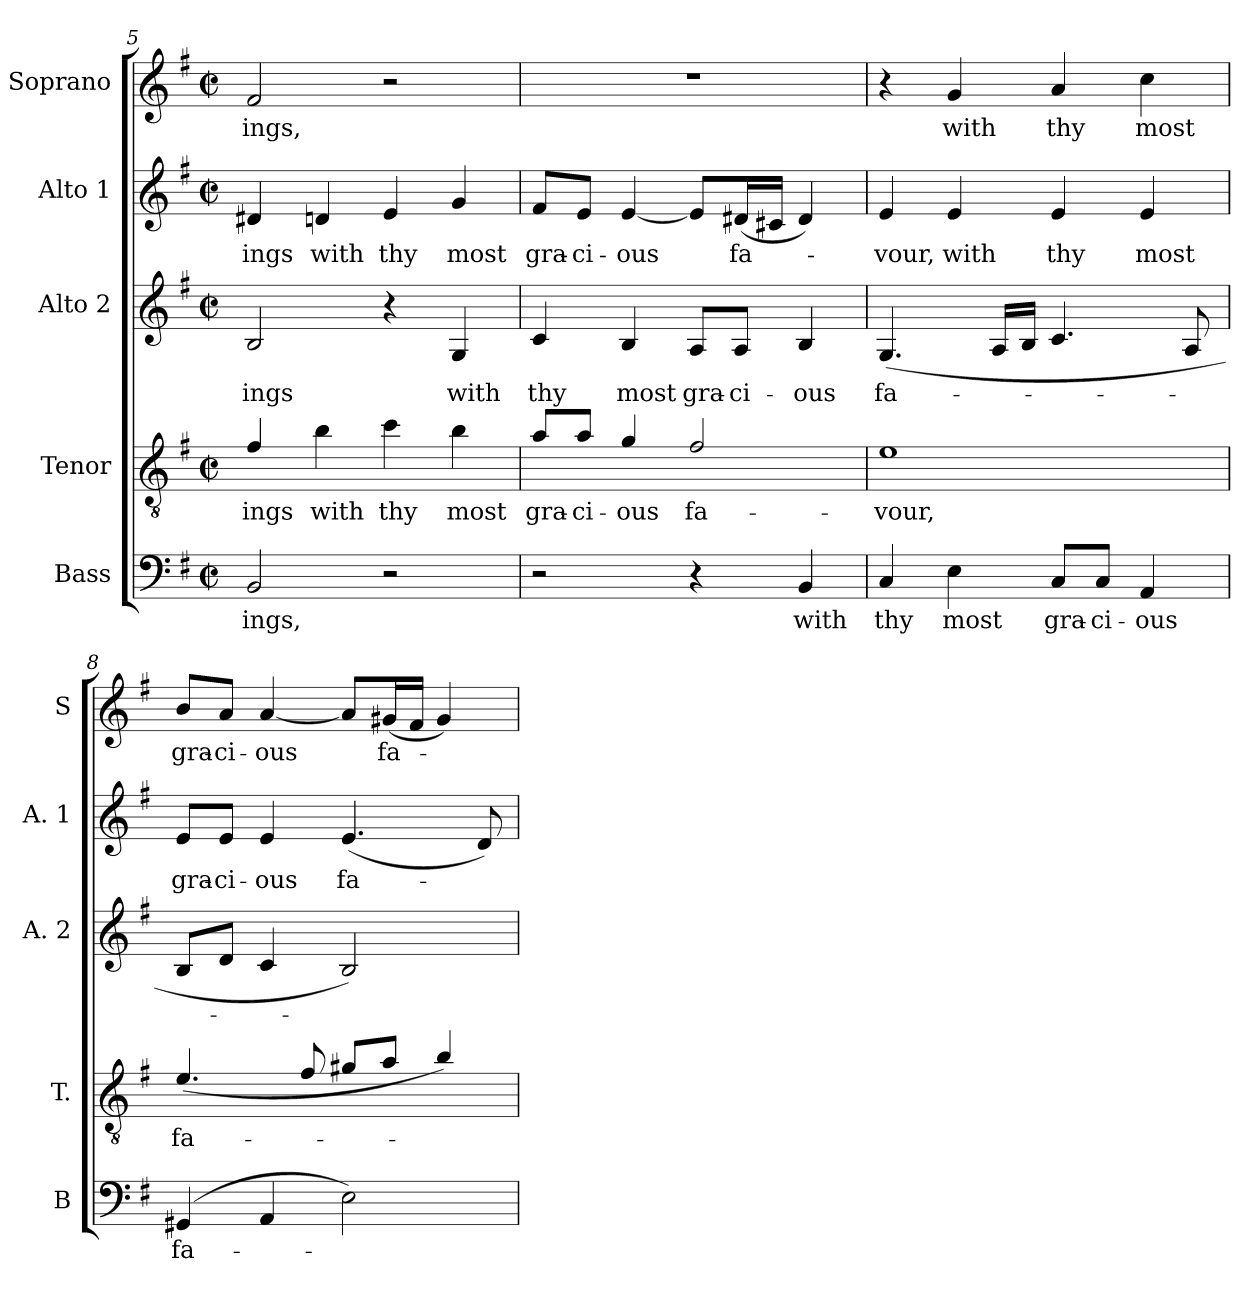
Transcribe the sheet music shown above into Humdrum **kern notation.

**kern	**text	**kern	**text	**kern	**text	**kern	**text	**kern	**text
*part5	*part5	*part4	*part4	*part3	*part3	*part2	*part2	*part1	*part1
*staff5	*staff5	*staff4	*staff4	*staff3	*staff3	*staff2	*staff2	*staff1	*staff1
*I"Bass	*	*I"Tenor	*	*I"Alto 2	*	*I"Alto 1	*	*I"Soprano	*
*I'B	*	*I'T.	*	*I'A. 2	*	*I'A. 1	*	*I'S	*
!!LO:PB:g=z
*clefF4	*	*clefGv2	*	*clefG2	*	*clefG2	*	*clefG2	*
*	*	*ITrd7c12	*	*	*	*	*	*	*
*k[f#]	*	*k[f#]	*	*k[f#]	*	*k[f#]	*	*k[f#]	*
*G:	*	*G:	*	*G:	*	*G:	*	*G:	*
*M2/2	*	*M2/2	*	*M2/2	*	*M2/2	*	*M2/2	*
*met(c|)	*	*met(c|)	*	*met(c|)	*	*met(c|)	*	*met(c|)	*
=5	=5	=5	=5	=5	=5	=5	=5	=5	=5
!	!LO:LY:b	!	!	!	!	!	!	!	!
!	!	!	!LO:LY:b	!	!	!	!	!	!
!	!	!	!	!	!LO:LY:b	!	!	!	!
!	!	!	!	!	!	!	!LO:LY:b	!	!
!	!	!	!	!	!	!	!	!	!LO:LY:b
2BB/	-ings,	4F#/	-ings	2B/	ings	4d#X/	ings	2f#/	ings,
!	!	!	!LO:LY:b	!	!	!	!	!	!
!	!	!	!	!	!	!	!LO:LY:b	!	!
.	.	4B\	with	.	.	4dn/	with	.	.
!	!	!	!LO:LY:b	!	!	!	!	!	!
!	!	!	!	!	!	!	!LO:LY:b	!	!
2r	.	4c\	thy	4r	.	4e/	thy	2r	.
!	!	!	!LO:LY:b	!	!	!	!	!	!
!	!	!	!	!	!LO:LY:b	!	!	!	!
!	!	!	!	!	!	!	!LO:LY:b	!	!
.	.	4B\	most	4G/	with	4g/	most	.	.
=6	=6	=6	=6	=6	=6	=6	=6	=6	=6
!	!	!	!LO:LY:b	!	!	!	!	!	!
!	!	!	!	!	!LO:LY:b	!	!	!	!
!	!	!	!	!	!	!	!LO:LY:b	!	!
2r	.	8A/L	gra-	4c/	thy	8f#/L	gra-	1r	.
!	!	!	!LO:LY:b	!	!	!	!	!	!
!	!	!	!	!	!	!	!LO:LY:b	!	!
.	.	8A/J	-ci-	.	.	8e/J	-ci-	.	.
!	!	!	!LO:LY:b	!	!	!	!	!	!
!	!	!	!	!	!LO:LY:b	!	!	!	!
!	!	!	!	!	!	!	!LO:LY:b	!	!
.	.	4G/	-ous	4B/	most	[<4e/	-ous	.	.
!	!	!	!LO:LY:b	!	!	!	!	!	!
!	!	!	!	!	!LO:LY:b	!	!	!	!
4r	.	2F#/	fa-	8A/L	gra-	8e/L]	.	.	.
!	!	!	!	!	!LO:LY:b	!	!	!	!
!	!	!	!	!	!	!	!LO:LY:b	!	!
.	.	.	.	8A/J	-ci-	(16d#X/L	fa-	.	.
.	.	.	.	.	.	16c#X/JJ	.	.	.
!	!LO:LY:b	!	!	!	!	!	!	!	!
!	!	!	!	!	!LO:LY:b	!	!	!	!
4BB/	with	.	.	4B/	-ous	4d#/)	.	.	.
=7	=7	=7	=7	=7	=7	=7	=7	=7	=7
!	!LO:LY:b	!	!	!	!	!	!	!	!
!	!	!	!LO:LY:b	!	!	!	!	!	!
!	!	!	!	!	!LO:LY:b	!	!	!	!
!	!	!	!	!	!	!	!LO:LY:b	!	!
4C/	thy	1E	-vour,	(4.G/	fa-	4e/	vour,	4r	.
!	!LO:LY:b	!	!	!	!	!	!	!	!
!	!	!	!	!	!	!	!LO:LY:b	!	!
!	!	!	!	!	!	!	!	!	!LO:LY:b
4E\	most	.	.	.	.	4e/	with	4g/	with
.	.	.	.	16A/LL	.	.	.	.	.
.	.	.	.	16B/JJ	.	.	.	.	.
!	!LO:LY:b	!	!	!	!	!	!	!	!
!	!	!	!	!	!	!	!LO:LY:b	!	!
!	!	!	!	!	!	!	!	!	!LO:LY:b
8C/L	gra-	.	.	4.c/	.	4e/	thy	4a/	thy
!	!LO:LY:b	!	!	!	!	!	!	!	!
8C/J	-ci-	.	.	.	.	.	.	.	.
!	!LO:LY:b	!	!	!	!	!	!	!	!
!	!	!	!	!	!	!	!LO:LY:b	!	!
!	!	!	!	!	!	!	!	!	!LO:LY:b
4AA/	-ous	.	.	.	.	4e/	most	4cc\	most
.	.	.	.	8A/	.	.	.	.	.
=8	=8	=8	=8	=8	=8	=8	=8	=8	=8
!	!LO:LY:b	!	!	!	!	!	!	!	!
!	!	!	!LO:LY:b	!	!	!	!	!	!
!	!	!	!	!	!	!	!LO:LY:b	!	!
!	!	!	!	!	!	!	!	!	!LO:LY:b
(4GG#X/	fa-	(4.E/	fa-	8B/L	.	8e/L	gra-	8b/L	gra-
!	!	!	!	!	!	!	!LO:LY:b	!	!
!	!	!	!	!	!	!	!	!	!LO:LY:b
.	.	.	.	8d/J	.	8e/J	-ci-	8a/J	-ci-
!	!	!	!	!	!	!	!LO:LY:b	!	!
!	!	!	!	!	!	!	!	!	!LO:LY:b
4AA/	.	.	.	4c/	.	4e/	-ous	[<4a/	-ous
.	.	8F#/	.	.	.	.	.	.	.
!	!	!	!	!	!	!	!LO:LY:b	!	!
2E\)	.	8G#X/L	.	2B/)	.	(4.e/	fa-	8a/L]	.
!	!	!	!	!	!	!	!	!	!LO:LY:b
.	.	8A/J	.	.	.	.	.	(16g#X/L	fa-
.	.	.	.	.	.	.	.	16f#/JJ	.
.	.	4B/)	.	.	.	.	.	4g#/)	.
.	.	.	.	.	.	8d/)	.	.	.
=	=	=	=	=	=	=	=	=	=
*-	*-	*-	*-	*-	*-	*-	*-	*-	*-
